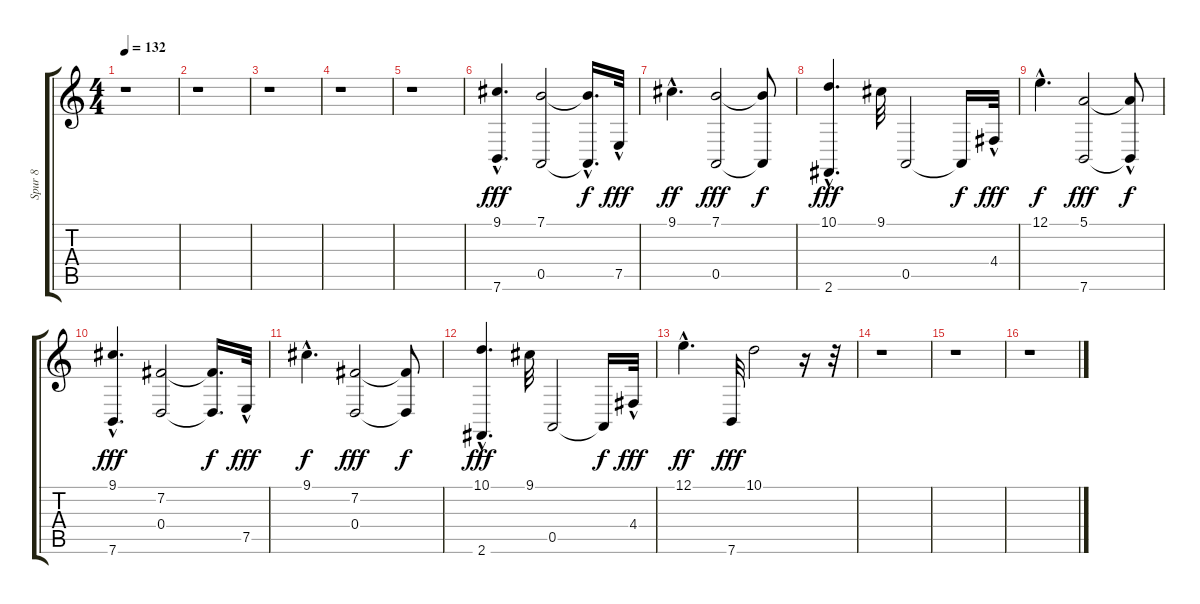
\track ("Spur 8" "Spur 8") {instrument choiraahs}
\staff {score tabs}
\tuning (E4 B3 G3 D3 A2 E2) {hide}
\ts (4 4)
\tempo 132
\clef g2
\ks c
r.1{dy fff} |
r.1 |
r.1 |
r.1 |
r.1 |
(9.1{hac} 7.6{hac}).4{d} (7.1 0.5).2 (7.1{hac t} 0.5{t}).16{d dy f} 7.5{hac}.32{dy fff} |
9.1{hac}.4{d dy ff} (7.1 0.5).2{dy fff} (7.1{t} 0.5{t}).8{dy f} |
(10.1{hac} 2.6).4{d dy fff} 9.1.32 0.5.2 0.5{t}.16{dy f} 4.4{hac}.32{dy fff} |
12.1{hac}.4{d dy f} (5.1 7.6).2{dy fff} (5.1{t} 7.6{hac t}).8{dy f} |
(9.1{hac} 7.6{hac}).4{d dy fff} (7.2 0.4).2 (7.2{t} 0.4{t}).16{d dy f} 7.5{hac}.32{dy fff} |
9.1{hac}.4{d dy f} (7.2 0.4).2{dy fff} (7.2{t} 0.4{t}).8{dy f} |
(10.1{hac} 2.6).4{d dy fff} 9.1.32 0.5.2 0.5{t}.16{dy f} 4.4{hac}.32{dy fff} |
12.1{hac}.4{d dy ff} 7.6.32{dy fff} 10.1.2 r.16 r.32 |
r.1 |
r.1 |
r.1
